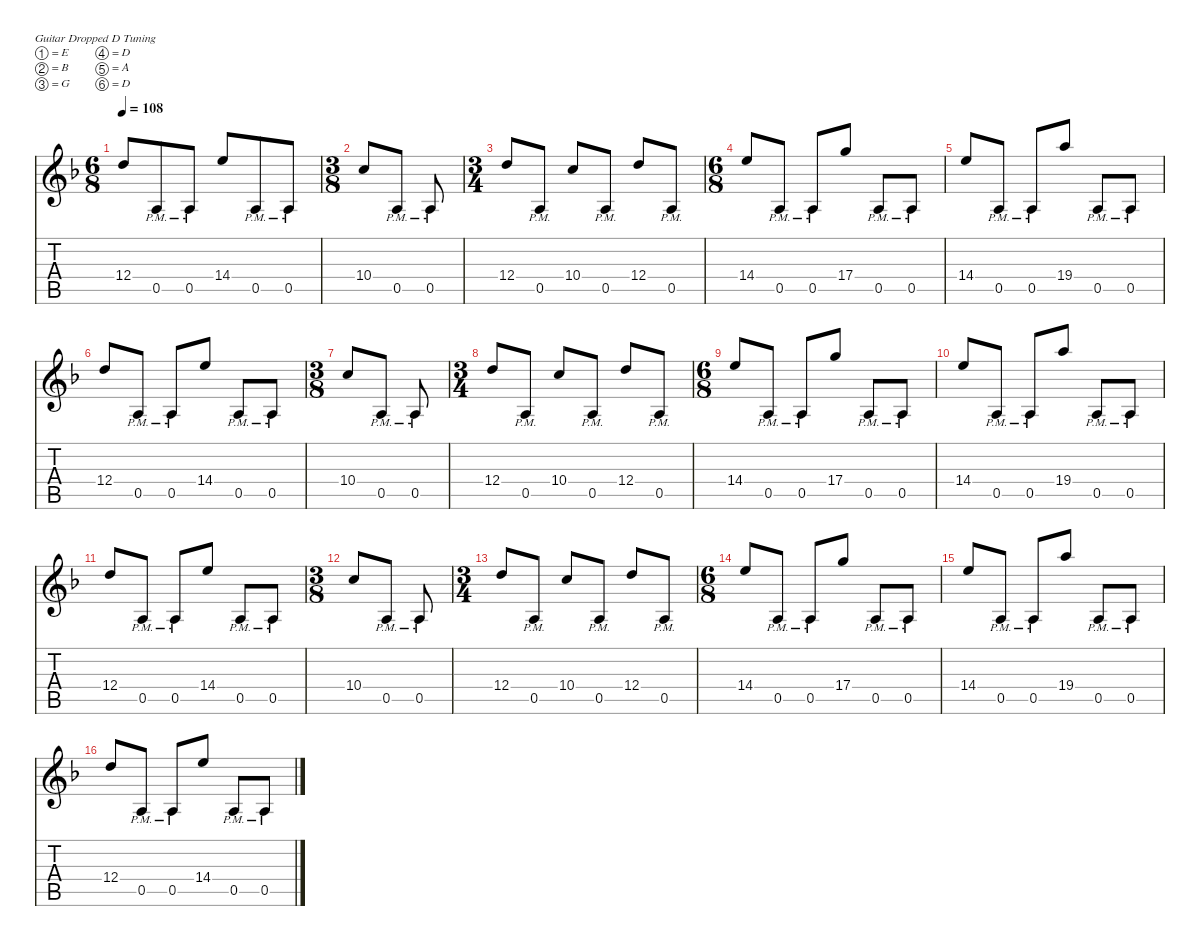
\defaultSystemsLayout 4
\hideDynamics
\bracketExtendMode nobrackets
\singleTrackTrackNamePolicy hidden
\multiTrackTrackNamePolicy hidden
\firstSystemTrackNameMode fullname
\firstSystemTrackNameOrientation horizontal
\otherSystemsTrackNameOrientation horizontal
\track ("Adam Jones" "od.guit.") {defaultSystemsLayout 4 mute instrument overdrivenguitar}
\staff {score tabs}
\tuning (E4 B3 G3 D3 A2 D2)
\ts (6 8)
\tempo 108
\clef g2
\ks dminor
12.4{acc forcenatural}.8{dy f beam Up} 0.5{pm acc forcenatural}.8{beam Up} 0.5{pm acc forcenatural}.8{beam Up} 14.4{acc forcenatural}.8{beam Up} 0.5{pm acc forcenatural}.8{beam Up} 0.5{pm acc forcenatural}.8{beam Up} |
\ts (3 8)
\beaming (8 2 2 2 2)
10.4{acc forcenatural}.8{beam Up} 0.5{pm acc forcenatural}.8{beam Up} 0.5{pm acc forcenatural}.8{beam Up} |
\ts (3 4)
\beaming (8 2 2 2 2)
12.4{acc forcenatural}.8{beam Up} 0.5{pm acc forcenatural}.8{beam Up} 10.4{acc forcenatural}.8{beam Up} 0.5{pm acc forcenatural}.8{beam Up} 12.4{acc forcenatural}.8{beam Up} 0.5{pm acc forcenatural}.8{beam Up} |
\ts (6 8)
\beaming (8 2 2 2 2)
14.4{acc forcenatural}.8{beam Up} 0.5{pm acc forcenatural}.8{beam Up} 0.5{pm acc forcenatural}.8{beam Up} 17.4{acc forcenatural}.8{beam Up} 0.5{pm acc forcenatural}.8{beam Up} 0.5{pm acc forcenatural}.8{beam Up} |
14.4{acc forcenatural}.8{beam Up} 0.5{pm acc forcenatural}.8{beam Up} 0.5{pm acc forcenatural}.8{beam Up} 19.4{acc forcenatural}.8{beam Up} 0.5{pm acc forcenatural}.8{beam Up} 0.5{pm acc forcenatural}.8{beam Up} |
12.4{acc forcenatural}.8{beam Up} 0.5{pm acc forcenatural}.8{beam Up} 0.5{pm acc forcenatural}.8{beam Up} 14.4{acc forcenatural}.8{beam Up} 0.5{pm acc forcenatural}.8{beam Up} 0.5{pm acc forcenatural}.8{beam Up} |
\ts (3 8)
\beaming (8 2 2 2 2)
10.4{acc forcenatural}.8{beam Up} 0.5{pm acc forcenatural}.8{beam Up} 0.5{pm acc forcenatural}.8{beam Up} |
\ts (3 4)
\beaming (8 2 2 2 2)
12.4{acc forcenatural}.8{beam Up} 0.5{pm acc forcenatural}.8{beam Up} 10.4{acc forcenatural}.8{beam Up} 0.5{pm acc forcenatural}.8{beam Up} 12.4{acc forcenatural}.8{beam Up} 0.5{pm acc forcenatural}.8{beam Up} |
\ts (6 8)
\beaming (8 2 2 2 2)
14.4{acc forcenatural}.8{beam Up} 0.5{pm acc forcenatural}.8{beam Up} 0.5{pm acc forcenatural}.8{beam Up} 17.4{acc forcenatural}.8{beam Up} 0.5{pm acc forcenatural}.8{beam Up} 0.5{pm acc forcenatural}.8{beam Up} |
14.4{acc forcenatural}.8{beam Up} 0.5{pm acc forcenatural}.8{beam Up} 0.5{pm acc forcenatural}.8{beam Up} 19.4{acc forcenatural}.8{beam Up} 0.5{pm acc forcenatural}.8{beam Up} 0.5{pm acc forcenatural}.8{beam Up} |
12.4{acc forcenatural}.8{beam Up} 0.5{pm acc forcenatural}.8{beam Up} 0.5{pm acc forcenatural}.8{beam Up} 14.4{acc forcenatural}.8{beam Up} 0.5{pm acc forcenatural}.8{beam Up} 0.5{pm acc forcenatural}.8{beam Up} |
\ts (3 8)
\beaming (8 2 2 2 2)
10.4{acc forcenatural}.8{beam Up} 0.5{pm acc forcenatural}.8{beam Up} 0.5{pm acc forcenatural}.8{beam Up} |
\ts (3 4)
\beaming (8 2 2 2 2)
12.4{acc forcenatural}.8{beam Up} 0.5{pm acc forcenatural}.8{beam Up} 10.4{acc forcenatural}.8{beam Up} 0.5{pm acc forcenatural}.8{beam Up} 12.4{acc forcenatural}.8{beam Up} 0.5{pm acc forcenatural}.8{beam Up} |
\ts (6 8)
\beaming (8 2 2 2 2)
14.4{acc forcenatural}.8{beam Up} 0.5{pm acc forcenatural}.8{beam Up} 0.5{pm acc forcenatural}.8{beam Up} 17.4{acc forcenatural}.8{beam Up} 0.5{pm acc forcenatural}.8{beam Up} 0.5{pm acc forcenatural}.8{beam Up} |
14.4{acc forcenatural}.8{beam Up} 0.5{pm acc forcenatural}.8{beam Up} 0.5{pm acc forcenatural}.8{beam Up} 19.4{acc forcenatural}.8{beam Up} 0.5{pm acc forcenatural}.8{beam Up} 0.5{pm acc forcenatural}.8{beam Up} |
12.4{acc forcenatural}.8{beam Up} 0.5{pm acc forcenatural}.8{beam Up} 0.5{pm acc forcenatural}.8{beam Up} 14.4{acc forcenatural}.8{beam Up} 0.5{pm acc forcenatural}.8{beam Up} 0.5{pm acc forcenatural}.8{beam Up}
